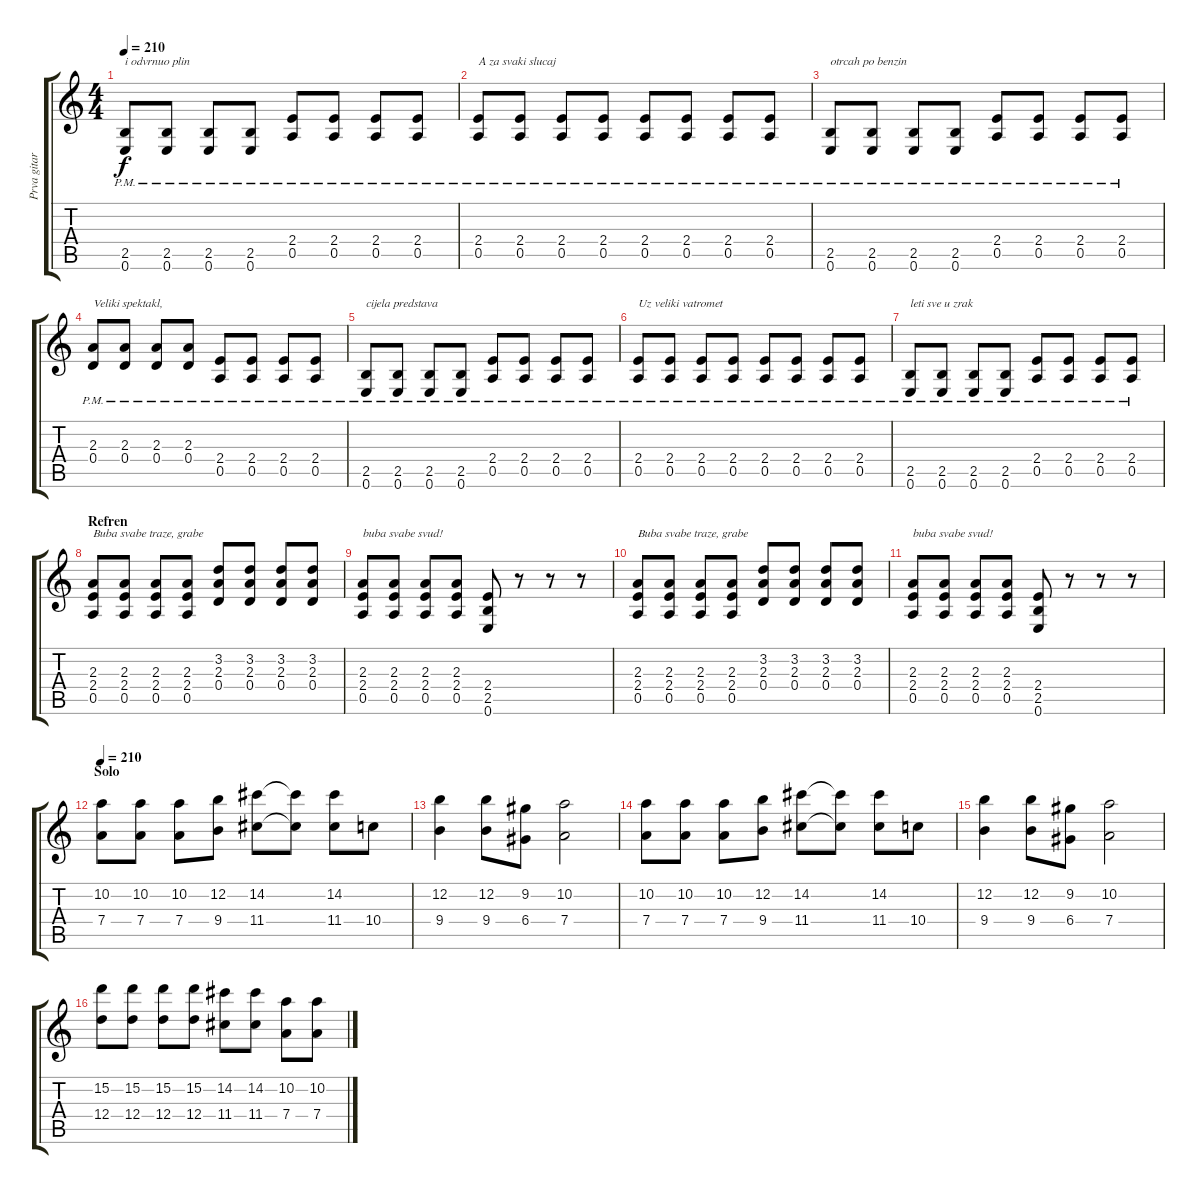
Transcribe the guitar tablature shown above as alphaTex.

\track ("Prva gitara" "Prva gitar") {instrument overdrivenguitar}
\staff {score tabs}
\tuning (E4 B3 G3 D3 A2 E2) {hide}
\ts (4 4)
\tempo 210
\clef g2
\ks c
(2.5{pm} 0.6{pm}).8{txt "i odvrnuo plin" dy f} (2.5{pm} 0.6{pm}).8 (2.5{pm} 0.6{pm}).8 (2.5{pm} 0.6{pm}).8 (2.4{pm} 0.5{pm}).8 (2.4{pm} 0.5{pm}).8 (2.4{pm} 0.5{pm}).8 (2.4{pm} 0.5{pm}).8 |
(2.4{pm} 0.5{pm}).8{txt "A za svaki slucaj"} (2.4{pm} 0.5{pm}).8 (2.4{pm} 0.5{pm}).8 (2.4{pm} 0.5{pm}).8 (2.4{pm} 0.5{pm}).8 (2.4{pm} 0.5{pm}).8 (2.4{pm} 0.5{pm}).8 (2.4{pm} 0.5{pm}).8 |
(2.5{pm} 0.6{pm}).8{txt "otrcah po benzin"} (2.5{pm} 0.6{pm}).8 (2.5{pm} 0.6{pm}).8 (2.5{pm} 0.6{pm}).8 (2.4{pm} 0.5{pm}).8 (2.4{pm} 0.5{pm}).8 (2.4{pm} 0.5{pm}).8 (2.4{pm} 0.5{pm}).8 |
(2.3{pm} 0.4{pm}).8{txt "Veliki spektakl, "} (2.3{pm} 0.4{pm}).8 (2.3{pm} 0.4{pm}).8 (2.3{pm} 0.4{pm}).8 (2.4{pm} 0.5{pm}).8 (2.4{pm} 0.5{pm}).8 (2.4{pm} 0.5{pm}).8 (2.4{pm} 0.5{pm}).8 |
(2.5{pm} 0.6{pm}).8{txt "cijela predstava"} (2.5{pm} 0.6{pm}).8 (2.5{pm} 0.6{pm}).8 (2.5{pm} 0.6{pm}).8 (2.4{pm} 0.5{pm}).8 (2.4{pm} 0.5{pm}).8 (2.4{pm} 0.5{pm}).8 (2.4{pm} 0.5{pm}).8 |
(2.4{pm} 0.5{pm}).8{txt "Uz veliki vatromet"} (2.4{pm} 0.5{pm}).8 (2.4{pm} 0.5{pm}).8 (2.4{pm} 0.5{pm}).8 (2.4{pm} 0.5{pm}).8 (2.4{pm} 0.5{pm}).8 (2.4{pm} 0.5{pm}).8 (2.4{pm} 0.5{pm}).8 |
(2.5{pm} 0.6{pm}).8{txt "leti sve u zrak"} (2.5{pm} 0.6{pm}).8 (2.5{pm} 0.6{pm}).8 (2.5{pm} 0.6{pm}).8 (2.4{pm} 0.5{pm}).8 (2.4{pm} 0.5{pm}).8 (2.4{pm} 0.5{pm}).8 (2.4{pm} 0.5{pm}).8 |
\section ("" "Refren")
(2.3 2.4 0.5).8{txt "Buba svabe traze, grabe"} (2.3 2.4 0.5).8 (2.3 2.4 0.5).8 (2.3 2.4 0.5).8 (3.2 2.3 0.4).8 (3.2 2.3 0.4).8 (3.2 2.3 0.4).8 (3.2 2.3 0.4).8 |
(2.3 2.4 0.5).8{txt "buba svabe svud!"} (2.3 2.4 0.5).8 (2.3 2.4 0.5).8 (2.3 2.4 0.5).8 (2.4 2.5 0.6).8 r.8 r.8 r.8 |
(2.3 2.4 0.5).8{txt "Buba svabe traze, grabe"} (2.3 2.4 0.5).8 (2.3 2.4 0.5).8 (2.3 2.4 0.5).8 (3.2 2.3 0.4).8 (3.2 2.3 0.4).8 (3.2 2.3 0.4).8 (3.2 2.3 0.4).8 |
(2.3 2.4 0.5).8{txt "buba svabe svud!"} (2.3 2.4 0.5).8 (2.3 2.4 0.5).8 (2.3 2.4 0.5).8 (2.4 2.5 0.6).8 r.8 r.8 r.8 |
\section ("" "Solo")
\tempo 210
(10.2 7.4).8 (10.2 7.4).8 (10.2 7.4).8 (12.2 9.4).8 (14.2 11.4).8 (14.2{t} 11.4{t}).8 (14.2 11.4).8 10.4.8 |
(12.2 9.4).4 (12.2 9.4).8 (9.2 6.4).8 (10.2 7.4).2 |
(10.2 7.4).8 (10.2 7.4).8 (10.2 7.4).8 (12.2 9.4).8 (14.2 11.4).8 (14.2{t} 11.4{t}).8 (14.2 11.4).8 10.4.8 |
(12.2 9.4).4 (12.2 9.4).8 (9.2 6.4).8 (10.2 7.4).2 |
(15.2 12.4).8 (15.2 12.4).8 (15.2 12.4).8 (15.2 12.4).8 (14.2 11.4).8 (14.2 11.4).8 (10.2 7.4).8 (10.2 7.4).8
